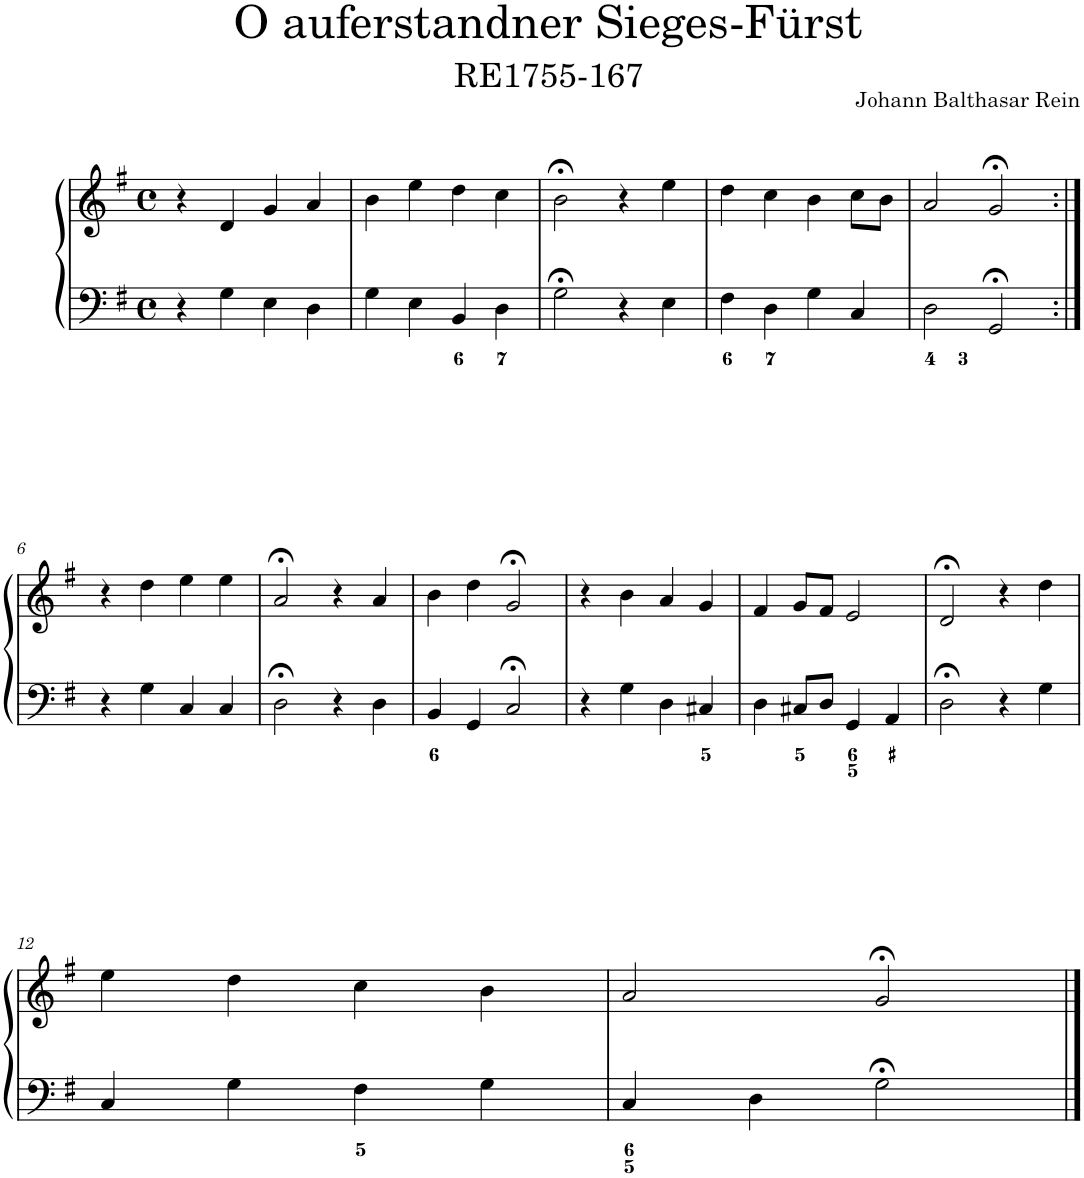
**kern	**kern
*part1	*part1
*staff2	*staff1
*I"Piano	*
*I'Pno.	*
*clefF4	*clefG2
*k[f#]	*k[f#]
*M4/4	*M4/4
*met(c)	*met(c)
=1	=1
4r	4r
4G\	4d/
4E\	4g/
4D\	4a/
=2	=2
4G\	4b\
4E\	4ee\
4BB/	4dd\
4D\	4cc\
=3	=3
2G;<\	2b;<\
4r	4r
4E\	4ee\
=4	=4
4F#\	4dd\
4D\	4cc\
4G\	4b\
4C/	8cc\L
.	8b\J
=5	=5
2D\	2a/
2GG;</	2g;</
!!LO:LB:g=z
=6:|!	=6:|!
4r	4r
4G\	4dd\
4C/	4ee\
4C/	4ee\
=7	=7
2D;<\	2a;</
4r	4r
4D\	4a/
=8	=8
4BB/	4b\
4GG/	4dd\
2C;</	2g;</
=9	=9
4r	4r
4G\	4b\
4D\	4a/
4C#X/	4g/
=10	=10
4D\	4f#/
8C#X/L	8g/L
8D/J	8f#/J
4GG/	2e/
4AA/	.
=11	=11
2D;<\	2d;</
4r	4r
4G\	4dd\
!!LO:LB:g=z
=12	=12
4C/	4ee\
4G\	4dd\
4F#\	4cc\
4G\	4b\
=13	=13
4C/	2a/
4D\	.
2G;<\	2g;</
==	==
*-	*-
